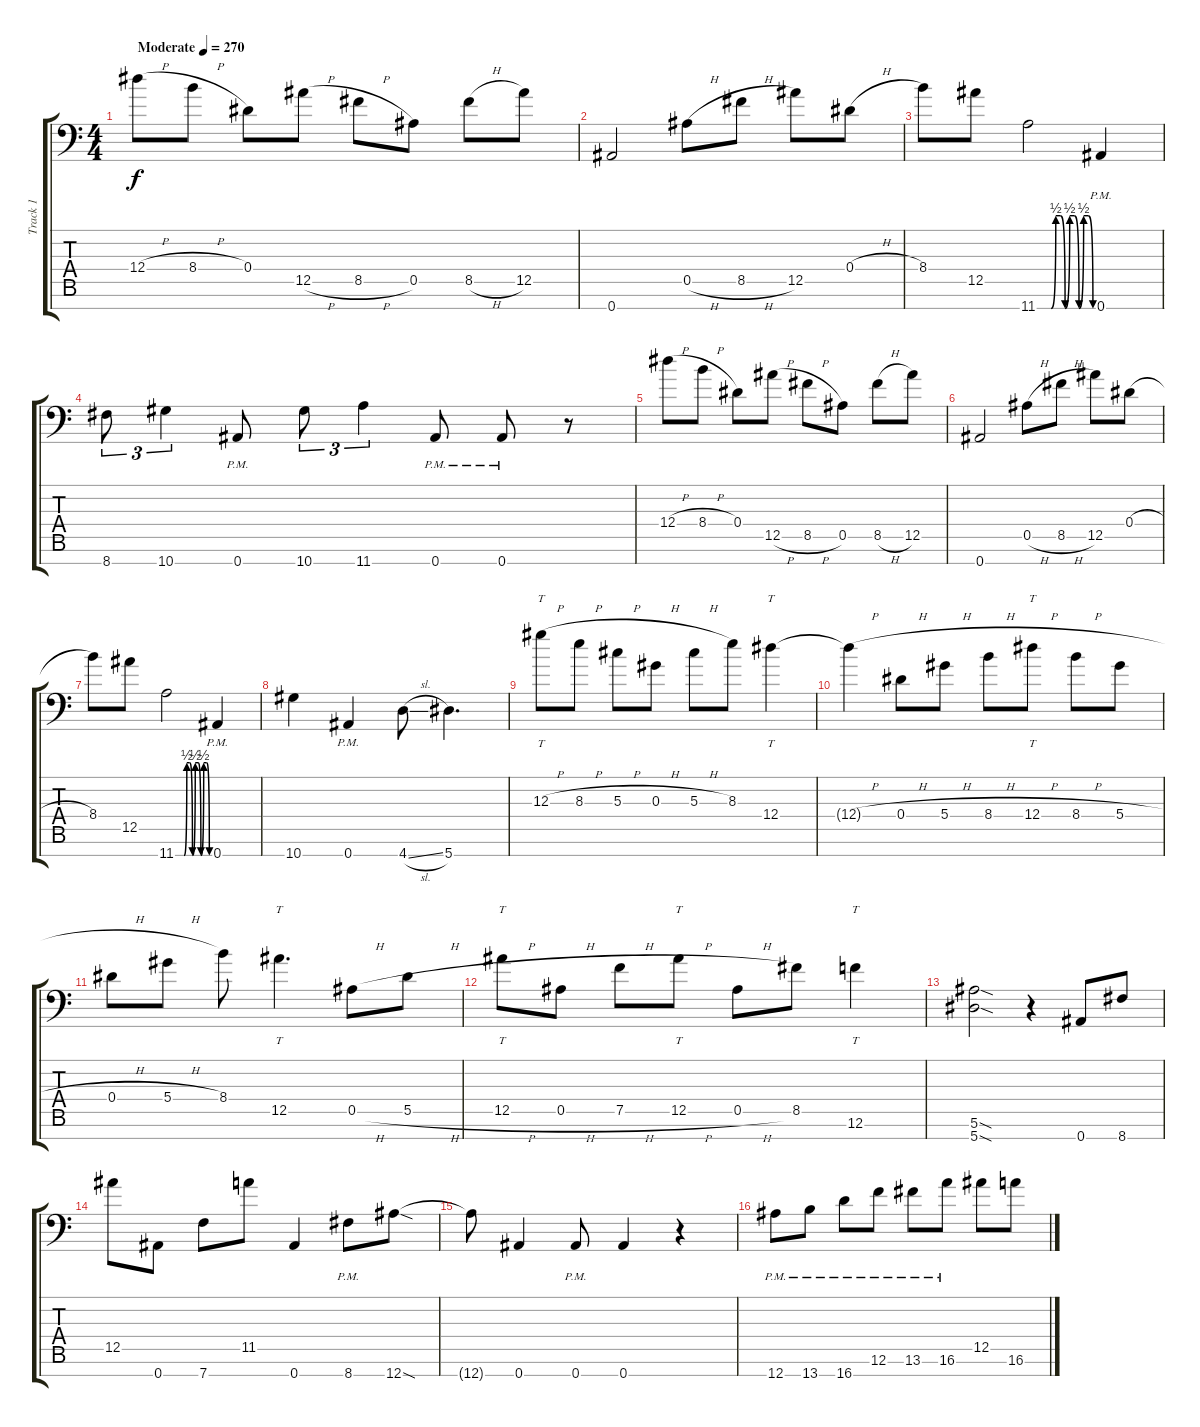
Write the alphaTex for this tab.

\track ("Track 1" "Track 1") {instrument overdrivenguitar}
\staff {score tabs}
\tuning (F4 C4 Ab3 Eb3 Bb2 F2 Bb1) {hide}
\ts (4 4)
\tempo (270 "Moderate")
\clef f4
\ks c
12.4{h}.8{dy f instrument overdrivenguitar} 8.4{h}.8 0.4.8 12.5{h}.8 8.5{h}.8 0.5.8 8.5{h}.8 12.5.8 |
0.7.2 0.5{h}.8 8.5{h}.8 12.5.8 0.4{h}.8 |
8.4.8 12.5.8 11.7{be (custom 0 0 15 0 20 2 25 2 30 0 35 2 40 2 45 0 50 2 55 2 60 0)}.2 0.7{pm}.4 |
8.7.8{tu (3 2)} 10.7.4{tu (3 2)} 0.7{pm}.8 10.7.8{tu (3 2)} 11.7.4{tu (3 2)} 0.7{pm}.8 0.7{pm}.8 r.8 |
12.4{h}.8 8.4{h}.8 0.4.8 12.5{h}.8 8.5{h}.8 0.5.8 8.5{h}.8 12.5.8 |
0.7.2 0.5{h}.8 8.5{h}.8 12.5.8 0.4{h}.8 |
8.4.8 12.5.8 11.7{be (custom 0 0 15 0 20 2 25 2 30 0 35 2 40 2 45 0 50 2 55 2 60 0)}.2 0.7{pm}.4 |
10.7.4 0.7{pm}.4 4.7{sl}.8 5.7.4{d} |
12.3{h}.8{tt} 8.3{h}.8 5.3{h}.8 0.3{h}.8 5.3{h}.8 8.3.8 12.4.4{tt} |
12.4{h t}.4 0.4{h}.8 5.4{h}.8 8.4{h}.8 12.4{h}.8{tt} 8.4{h}.8 5.4{h}.8 |
0.4{h}.8 5.4{h}.8 8.4.8 12.5.4{tt d} 0.5{h}.8 5.5{h}.8 |
12.5{h}.8{tt} 0.5{h}.8 7.5{h}.8 12.5{h}.8{tt} 0.5{h}.8 8.5.8 12.6.4{tt} |
(5.6{sod} 5.7{sod}).2 r.4 0.7.8 8.7.8 |
12.5.8 0.7.8 7.7.8 11.5.8 0.7.4 8.7{pm}.8 12.7{sod}.8 |
12.7{t}.8 0.7.4 0.7{pm}.8 0.7.4 r.4 |
12.7{pm}.8 13.7{pm}.8 16.7{pm}.8 12.6{pm}.8 13.6{pm}.8 16.6{pm}.8 12.5.8 16.6.8
